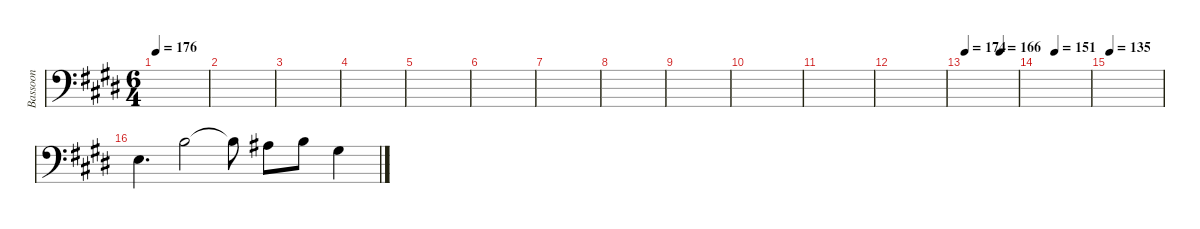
\defaultSystemsLayout 4
\hideDynamics
\bracketExtendMode nobrackets
\firstSystemTrackNameMode fullname
\otherSystemsTrackNameMode fullname
\otherSystemsTrackNameOrientation horizontal
\track ("Bassoon" "bsn.") {instrument bassoon}
\staff {score}
\tuning (E4 B3 G3 D3 A2 E2)
\ts (6 4)
\tempo 176
\clef f4
\ks e
|
|
|
|
|
|
|
|
|
|
|
|
\tempo 174
\tempo (166 0.666667)
|
\tempo (151 0.333333)
|
\tempo 135
|
2.4{acc forcenatural}.4{d dy f} 0.2{acc forcenatural}.2{dy ff} 0.2{t acc forcenatural}.8 3.3{acc #}.8 0.2{acc forcenatural}.8 1.3{acc #}.4
